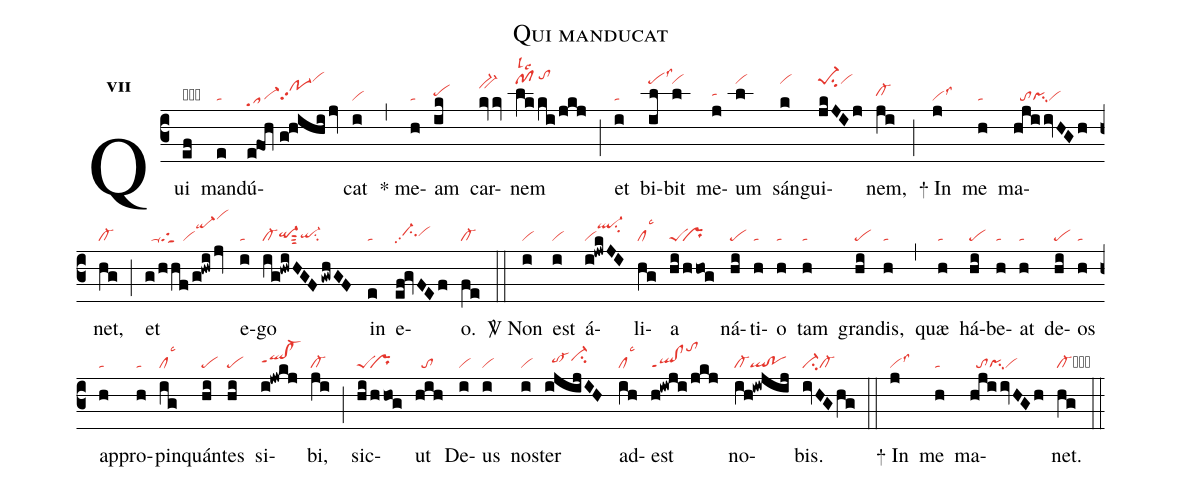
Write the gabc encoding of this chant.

name:Qui manducat;
office-part:re;
mode:7;
nabc-lines:1;
%%
initial-style: 1;
name:Qui manducat meam carnem;
mode: 7;
office-part: Responsorium;
annotation: Resp.;
annotation: vii;
nabc-lines:1;
%%
(c3) Qui(ef|obpe) man(e|ta)dú(e!foh//g!hihi/jv|sa-hdpo-1hjpp2vihn)cat(i|vi) (,) <sp>*</sp> me(h|ta)am(ik|pehh) car(kvkv|bv-hk)nem(lkki/jkj|pfhmlslc2/tohp) (;) et(i|ta) bi(il|pehmlss3)bit(l|vihm) me(j|tahh)um(l|vihm) sán(k|vihm)gui(jkJIj|pe-1hmsu2vihm)nem,(ji|cl-hh) (;)

<sp>+</sp> In(j|vilss3) me(h|ta) ma(hjiivHGh|//topisu1vi)net,(hg|cl-) (;) et(g/hhf/g!hwi/jv|//tgSppu1//viqi-hkvihp) e(i|ta)go(ig!hwiHGF/gwhGF|cl-qi-hgsut3qi-hgsu2) in(e|ta) e(ef!gvFEf|//ci-hhpp2vihh)o.(fe|cl-) (::)

<sp>V/</sp> Non(i|vi) est(i|vi) á(i!jwkJI|viql-hksu2)li(hg|cllsc3)a(hi/hhog|peS``pr) ná(hi|pe)ti(h|ta)o(h|ta) tam(h|ta) gran(hi|pe)dis,(h|ta) (,) quæ(h|ta) há(hi|pe)be(h|ta)at(h|ta) de(hi|pe)os(h|ta) ap(h|ta)pro(h|ta)pin(ig|cllsc3)quán(hi|pe)tes(hi|pe) si(i!jwkj|qlhh!cl-hhppt1)bi,(ji|cl-) (;) sic(hi/hhog|peS``pr)ut(hih|//to) De(i|vi)us(i|vi) nos(i|vi)ter(ijijIH|//to-hhci-hi) ad(ih|cllsc3)est(h!iwji/jkj|ql!clppt1tohm) no(ih!iwjij|cl-ql!po)bis.(ivHGhg|ci-cl-) (::)

<sp>+</sp> In(j|vilss3) me(h|ta) ma(hjiivHGh|//topisu1vi)net.(hg|cl-cb) (::)
